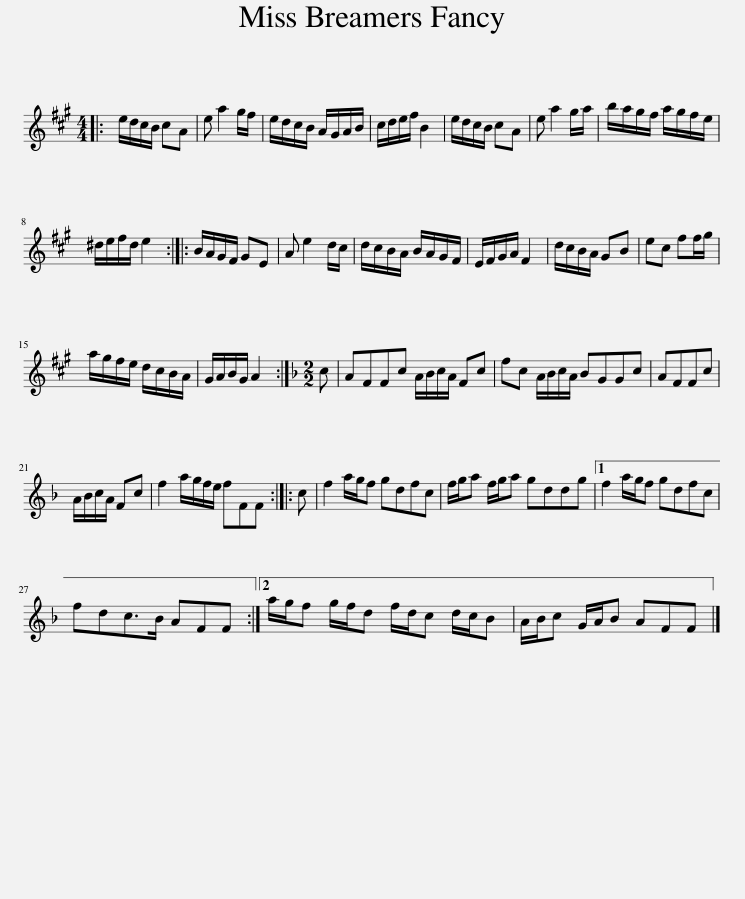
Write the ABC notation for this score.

X:1
L:1/8
M:4/4
I:linebreak $
K:A
V:1 treble
V:1
|: e/d/c/B/ cA | e a2 g/f/ | e/d/c/B/ A/G/A/B/ | c/d/e/f/ B2 | e/d/c/B/ cA | %5
 e a2 g/a/ | b/a/g/f/ a/g/f/e/ |$ ^d/e/f/d/ e2 :: B/A/G/F/ GE | A e2 d/c/ | %10
 d/c/B/A/ B/A/G/F/ | E/F/G/A/ F2 | d/c/B/A/ GB | ec ff/g/ |$ a/g/f/e/ d/c/B/A/ | %15
 G/A/B/G/ A2 :|[K:F][M:2/2] c | AFFc A/B/c/A/ Fc | fc A/B/c/A/ BGGc | AFFc |$ %20
 A/B/c/A/ Fc | f2 a/g/f/e/ fFF :: c | f2 a/g/f gdfc | f/g/a f/g/a gddg |1 %25
 f2 a/g/f gdfc |$ fdc>B AFF :|2 a/g/f g/f/d f/d/c d/c/B | A/B/c G/A/B AFF |] %29
